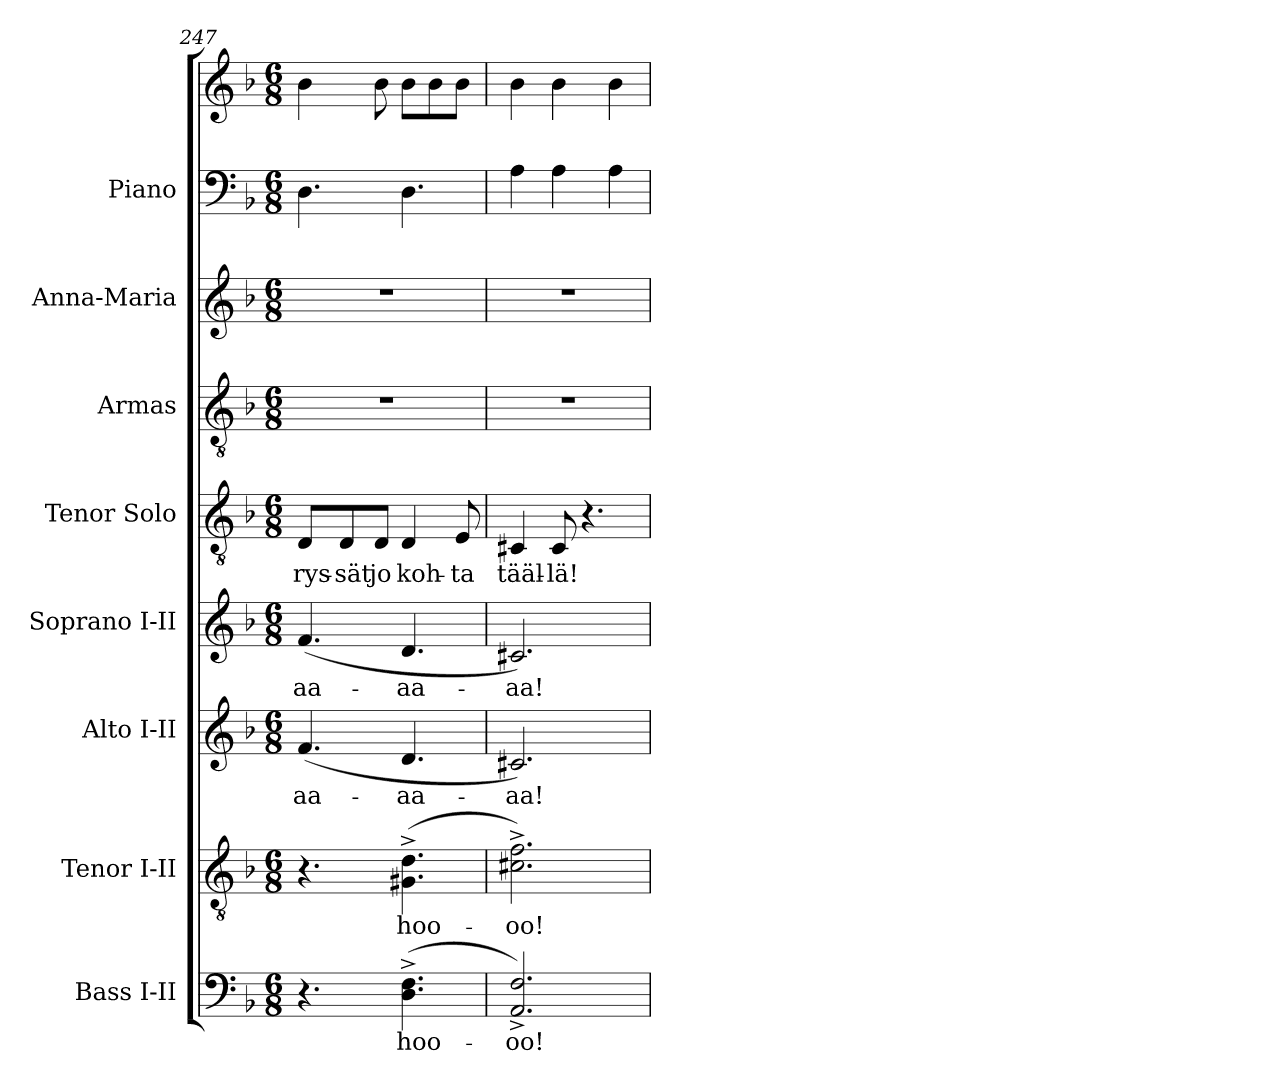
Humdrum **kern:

**kern	**text	**kern	**text	**kern	**text	**kern	**text	**kern	**text	**kern	**kern	**kern	**kern
*part8	*part8	*part7	*part7	*part6	*part6	*part5	*part5	*part4	*part4	*part3	*part2	*part1	*part1
*staff9	*staff9	*staff8	*staff8	*staff7	*staff7	*staff6	*staff6	*staff5	*staff5	*staff4	*staff3	*staff2	*staff1
*I"Bass I-II	*	*I"Tenor I-II	*	*I"Alto I-II	*	*I"Soprano I-II	*	*I"Tenor Solo	*	*I"Armas	*I"Anna-Maria	*I"Piano	*
*I'B.	*	*I'T.	*	*I'A.	*	*I'S.	*	*I'T. Solo	*	*I'Armas	*I'A-M	*I'Pno.	*
*clefF4	*	*clefGv2	*	*clefG2	*	*clefG2	*	*clefGv2	*	*clefGv2	*clefG2	*clefF4	*clefG2
*	*	*ITrd7c12	*	*	*	*	*	*ITrd7c12	*	*ITrd7c12	*	*	*
*k[b-]	*	*k[b-]	*	*k[b-]	*	*k[b-]	*	*k[b-]	*	*k[b-]	*k[b-]	*k[b-]	*k[b-]
*F:	*	*F:	*	*F:	*	*F:	*	*F:	*	*F:	*F:	*F:	*F:
*M6/8	*	*M6/8	*	*M6/8	*	*M6/8	*	*M6/8	*	*M6/8	*M6/8	*M6/8	*M6/8
=247	=247	=247	=247	=247	=247	=247	=247	=247	=247	=247	=247	=247	=247
!	!	!	!	!	!LO:LY:b:color=#000000	!	!	!	!	!	!	!	!
!	!	!	!	!	!	!	!LO:LY:b:color=#000000	!	!	!	!	!	!
!	!	!	!	!	!	!	!	!	!LO:LY:b:color=#000000	!LO:N:vis=1	!LO:N:vis=1	!	!
4.r	.	4.r	.	(4.fi/	aa-	(4.fi/	aa-	8DDi/L	rys-	2.r	2.r	4.Di\	4b-i\
!	!	!	!	!	!	!	!	!	!LO:LY:b:color=#000000	!	!	!	!
.	.	.	.	.	.	.	.	8DDi/	-sät	.	.	.	.
!	!	!	!	!	!	!	!	!	!LO:LY:b:color=#000000	!	!	!	!
.	.	.	.	.	.	.	.	8DDi/J	jo	.	.	.	8b-i\
!	!LO:LY:b:color=#000000	!	!	!	!	!	!	!	!	!	!	!	!
!	!	!	!LO:LY:b:color=#000000	!	!	!	!	!	!	!	!	!	!
!	!	!	!	!	!LO:LY:b:color=#000000	!	!	!	!	!	!	!	!
!	!	!	!	!	!	!	!LO:LY:b:color=#000000	!	!	!	!	!	!
!	!	!	!	!	!	!	!	!	!LO:LY:b:color=#000000	!	!	!	!
(4.Di\^ 4.Fi^	hoo-	(4.GG#Xi\^ 4.Di^	hoo-	4.di/	-aa-	4.di/	-aa-	4DDi/	koh-	.	.	4.Di\	8b-i\L
.	.	.	.	.	.	.	.	.	.	.	.	.	8b-i\
!	!	!	!	!	!	!	!	!	!LO:LY:b:color=#000000	!	!	!	!
.	.	.	.	.	.	.	.	8EEi/	-ta	.	.	.	8b-i\J
=248	=248	=248	=248	=248	=248	=248	=248	=248	=248	=248	=248	=248	=248
!	!LO:LY:b:color=#000000	!	!	!	!	!	!	!	!	!	!	!	!
!	!	!	!LO:LY:b:color=#000000	!	!	!	!	!	!	!	!	!	!
!	!	!	!	!	!LO:LY:b:color=#000000	!	!	!	!	!	!	!	!
!	!	!	!	!	!	!	!LO:LY:b:color=#000000	!	!	!	!	!	!
!	!	!	!	!	!	!	!	!	!LO:LY:b:color=#000000	!LO:N:vis=1	!LO:N:vis=1	!	!
2.AAi/^ 2.Fi^)	-oo!	2.C#Xi\^ 2.Fi^)	-oo!	2.c#Xi/)	-aa!	2.c#Xi/)	-aa!	4CC#Xi/	tääl-	2.r	2.r	4Ai\	4b-i\
!	!	!	!	!	!	!	!	!	!LO:LY:b:color=#000000	!	!	!	!
.	.	.	.	.	.	.	.	8CC#i/	-lä!	.	.	4Ai\	4b-i\
.	.	.	.	.	.	.	.	4.r	.	.	.	.	.
.	.	.	.	.	.	.	.	.	.	.	.	4Ai\	4b-i\
=	=	=	=	=	=	=	=	=	=	=	=	=	=
*-	*-	*-	*-	*-	*-	*-	*-	*-	*-	*-	*-	*-	*-
